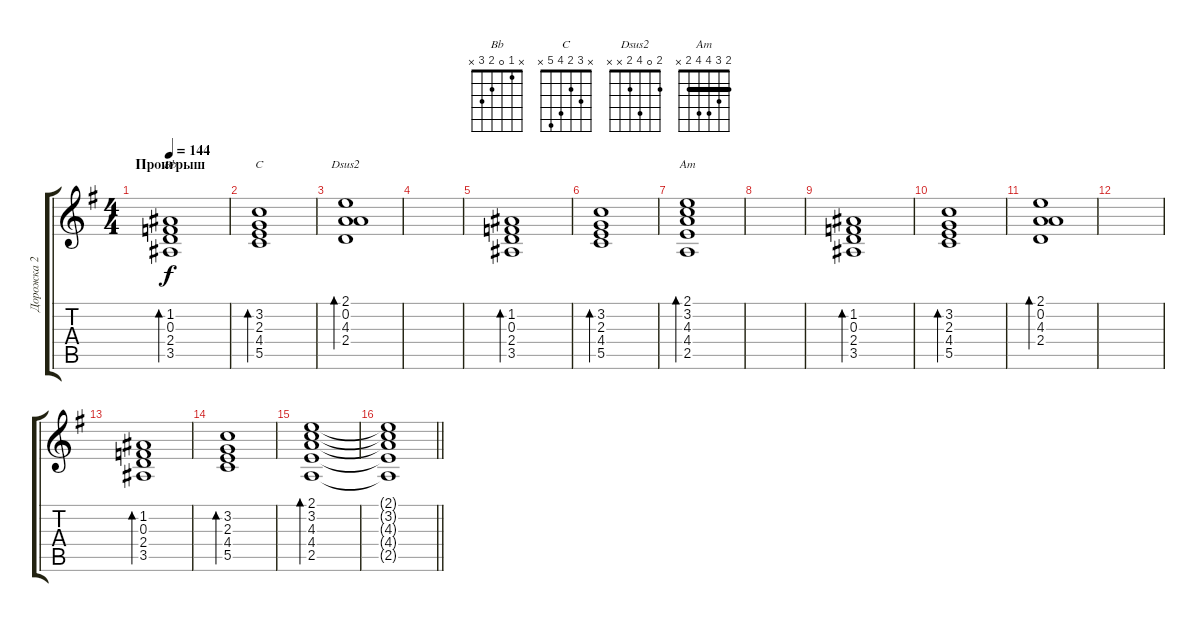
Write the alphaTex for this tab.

\track ("Дорожка 2" "Дорожка 2") {instrument overdrivenguitar}
\staff {score tabs}
\tuning (D4 A3 F3 C3 G2 D2) {hide}
\chord ("Bb" x 1 0 2 3 x)
\chord ("C" x 3 2 4 5 x)
\chord ("Dsus2" 2 0 4 2 x x)
\chord ("Am" 2 3 4 4 2 x) {barre 2}
\ts (4 4)
\section ("" "Проигрыш")
\tempo 144
\clef g2
\ks g
(1.2 0.3 2.4 3.5).1{bd 240 ch "Bb" dy f instrument overdrivenguitar} |
(3.2 2.3 4.4 5.5).1{bd 240 ch "C"} |
(2.1 0.2 4.3 2.4).1{bd 240 ch "Dsus2"} |
|
(1.2 0.3 2.4 3.5).1{bd 240} |
(3.2 2.3 4.4 5.5).1{bd 240} |
(2.1 3.2 4.3 4.4 2.5).1{bd 240 ch "Am"} |
|
(1.2 0.3 2.4 3.5).1{bd 240 instrument overdrivenguitar} |
(3.2 2.3 4.4 5.5).1{bd 240} |
(2.1 0.2 4.3 2.4).1{bd 240} |
|
(1.2 0.3 2.4 3.5).1{bd 240} |
(3.2 2.3 4.4 5.5).1{bd 240} |
(2.1 3.2 4.3 4.4 2.5).1{bd 240 volume 5} |
\barLineRight lightlight
(2.1{t} 3.2{t} 4.3{t} 4.4{t} 2.5{t}).1
